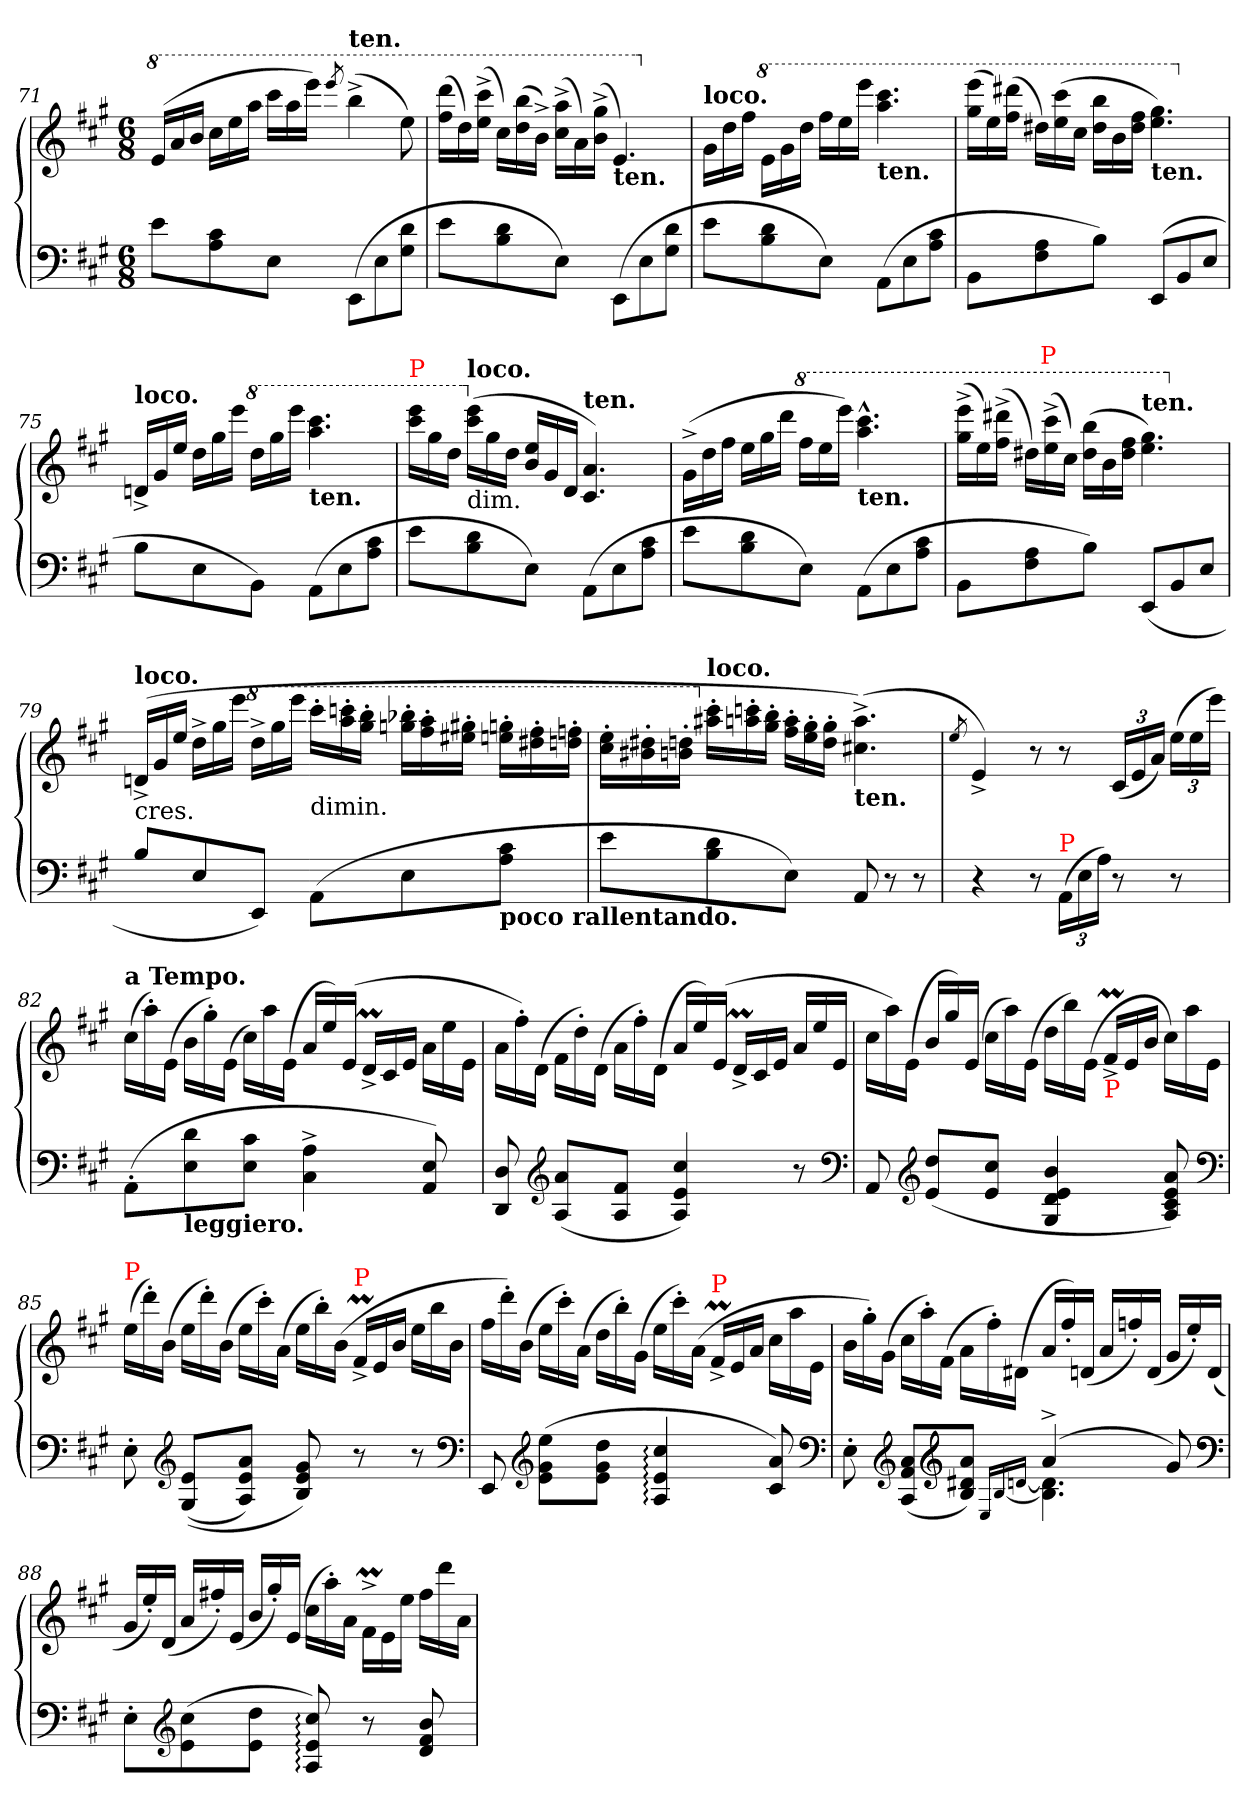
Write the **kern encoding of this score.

**kern	**kern
*part1	*part1
*staff2	*staff1
*clefF4	*clefG2
*k[f#c#g#]	*k[f#c#g#]
*A:	*A:
*M6/8	*M6/8
*	*8va
*	*Xtuplet
=71	=71
8eL	(>24ee/LL
.	24aa/
.	24bbJJ
8c# 8A	24ccc#\LL
.	24eee
.	24aaaJJ
8EJ	24cccc#LL
.	24aaa
.	24eeeeJJ)
.	8qeeee/
!	!LO:TX:a:B:t=ten.
(>8EEL	(>4bbb^<
8E	.
8d 8G#J	8eee)
=72	=72
8eL	(>24dddd 24fff#LL
.	24ddd)
.	(>24cccc#^< 24eee^<JJ
8d 8B	24ccc#LL)
.	(>24bbb 24ddd
.	24bb^<JJ)
8EJ)	(>24aaa^< 24ccc#^<LL
.	24aa)
.	(>24ggg#^< 24bb^<JJ
!	!LO:TX:b:B:t=ten.
(>8EEL	4.ee)
8E	.
8d 8G#J	.
=73	=73
*	*X8va
!	!LO:TX:a:B:t=loco.
8eL	24g#\LL
.	24dd\
.	24ff#JJ
*	*8va
8d 8B	24ee\LL
.	24gg#\
.	24dddJJ
8EJ)	24fff#LL
.	24eee
.	24eeeeJJ
!	!LO:TX:b:B:t=ten.
(>8AAL	4.cccc# 4.aaa
8E	.
8c# 8AJ	.
=74	=74
8BBL	(>24eeee 24ggg#LL
.	24eee)
.	(>24dddd#X 24fff#JJ
8A 8F#	24ddd#XLL)
.	(>24cccc# 24eee
.	24ccc#JJ
8BJ)	24bbb 24ddd#LL
.	24bb
.	24fff# 24ddd#JJ
!	!LO:TX:b:B:t=ten.
(>8EE/L	4.ggg# 4.eee)
8BB/	.
8E/J	.
=75	=75
*	*X8va
!	!LO:TX:a:B:t=loco.
8BL	24dn^</LL
.	24g#/
.	24eeJJ
8E	24ddLL
.	24gg#
.	24eeeJJ
*	*8va
8BBJ)	24dddLL
.	24ggg#
.	24eeeeJJ
!	!LO:TX:b:B:t=ten.
(>8AA\L	4.cccc# 4.aaa
8E	.
8c# 8AJ	.
=76	=76
!	!LO:TX:a:color=red:t=P
8eL	24eeee\ 24cccc#\LL
.	24ggg#\
.	24dddJJ
*	*X8va
!	!LO:TX:c:t=dim.
!	!LO:TX:a:B:t=loco.
8d\ 8B\	(>24eee 24ccc#LL
.	24gg#
.	24ddJJ
8EJ)	24ee/ 24b/LL
.	24g#
.	24d/JJ
!	!LO:TX:a:B:t=ten.
(>8AAL	4.a 4.c#)
8E	.
8c# 8AJ	.
=77	=77
8eL	(>24g#^<LL
.	24dd
.	24ff#JJ
8d 8B	24eeLL
.	24gg#
.	24dddJJ
*	*8va
8EJ)	24fff#LL
.	24eee
.	24eeeeJJ)
!	!LO:TX:b:B:t=ten.
(>8AAL	4.cccc#^^> 4.aaa^^>
8E	.
8c# 8AJ	.
=78	=78
8BBL	(>24eeee^<\ 24ggg#^<\LL
.	24eee)
.	(>24dddd#X^< 24fff#^<JJ
8A 8F#	24ddd#X\LL)
!	!LO:TX:a:color=red:t=P
.	(>24cccc#^< 24eee^<
.	24ccc#JJ)
8BJ)	(>24bbb\ 24ddd#\LL
.	24bb
.	24fff# 24ddd#JJ
!	!LO:TX:a:B:t=ten.
(>8EE/L	4.ggg# 4.eee)
8BB/	.
8EJ	.
=79	=79
*	*X8va
!	!LO:TX:c:t=cres.
!	!LO:TX:a:B:t=loco.
8BL	(>24dn^>LL
.	24g#
.	24eeJJ
8E	24dd^<LL
.	24gg#
.	24eeeJJ
*	*8va
8EEJ)	24ddd^<LL
.	24ggg#
.	24eeeeJJ
!	!LO:TX:c:t=dimin.
(>8AAL	24cccc#'>LL
.	24ccccn'> 24aaa'>
.	24bbb'> 24ggg#'>JJ
8E	24bbb-X'> 24gggn'>LL
.	24aaa'> 24fff#'>
.	24ggg#X'> 24eee#X'>JJ
!LO:TX:b:B:t=poco rallentando.	!
8c# 8AJ	24gggn'> 24eeen'>LL
.	24fff#'> 24ddd#X'>
.	24fffn'> 24dddn'>JJ
=80	=80
8eL	24eee'> 24ccc#'>LL
.	24ddd#X'> 24bb#X'>
.	24dddn'> 24bbn'>JJ
*	*X8va
!	!LO:TX:a:B:t=loco.
8d 8B	24ccc#'> 24aa#X'>LL
.	24cccn'> 24aan'>
.	24bb'> 24gg#'>JJ
8EJ)	24aa'> 24ff#'>LL
.	24gg#'> 24ee'>
.	24gg#'> 24dd'>JJ
!	!LO:TX:b:B:t=ten.
8AA	(>4.aa^> 4.cc#X^>)
8r	.
8r	.
=81	=81
.	8qee/
!	!LO:N:vis=4
4r	8e^<)
.	8ryy
8r	8r
*Xbrackettup	*
!LO:TX:a:color=red:t=P	!
(>24AALL	8r
24E	.
24AJJ)	.
*	*tuplet
*	*Xbrackettup
8r	(<24c#/LL
.	24e/
.	24aJJ)
8r	(>24eeLL
.	24ee
.	24eeeJJ)
=82	=82
*	*Xtuplet
!	!LO:TX:a:B:t=a Tempo.
(>8AA'>\L	(>24cc#\LL
.	24aa'>)
.	(>24eJJ
!LO:TX:b:B:t=leggiero.	!
8d\ 8E\	24b\LL
.	24gg#'>\)
.	(>24eJJ
8c#\ 8E\J	24cc#\LL)
.	24aa
.	(<24eJJ
4A^<\ 4C#^<\	24aLL
.	24ee)
.	(>24eJJ
.	24dM^<LL
.	24c#
.	24eJJ
8E/ 8AA/)	24a\LL
.	24ee\
.	24eJJ
=83	=83
8D 8DD	24a\LL
.	24ff#'>)
.	(>24d\JJ
*clefG2	*
(>8a 8AL	24f#\LL
.	24dd'>)
.	(>24dJJ
8f# 8AJ	24a\LL
.	24ff#'>\)
.	(<24dJJ
4cc# 4e 4A)	24aLL
.	24ee)
.	(<24eJJ
.	24dM^<LL
.	24c#
.	24eJJ
8r	24aLL
.	24ee
.	24eJJ
*clefF4	*
=84	=84
8AA	24cc#\LL
.	24aa)
.	(<24eJJ
*clefG2	*
(>8dd 8eL	24b/LL
.	24gg#)
.	(<24eJJ
8cc# 8eJ	24cc#\LL
.	24aa\)
.	(>24eJJ
4b 4e 4d 4G#	24dd\LL
.	24bb\)
.	(<24eJJ
!	!LO:TX:b:color=red:t=P
.	24f#M^<LL
.	24e
.	24bJJ
8a 8e 8c# 8A)	24cc#\LL)
.	24aa
.	24eJJ
*clefF4	*
=85	=85
!	!LO:TX:a:color=red:t=P
8E'>	(>24eeLL
.	24ddd'>)
.	(>24bJJ
*clefG2	*
(<(>8e/ 8G#/L	24eeLL
.	24ddd'>)
.	(>24bJJ
8a/ 8e/ 8A/J)	24eeLL
.	24ccc#'>)
.	(>24aJJ
8g#/ 8e/ 8B/)	24eeLL
.	24bb'>)
.	(>24bJJ
!	!LO:TX:a:color=red:t=P
8r	24f#M^</LL
.	24e/
.	24bJJ
8r	24eeLL
.	24bb
.	24bJJ
*clefF4	*
=86	=86
8EE	24ff#LL
.	24ddd'>)
.	(>24bJJ
*clefG2	*
(>8ee\ 8g#\ 8e\L	24eeLL
.	24ccc#'>)
.	(>24aJJ
8dd\ 8g#\ 8e\J	24ddLL
.	24bb'>)
.	(>24g#JJ
4cc#: 4e: 4A:	24eeLL
.	24ccc#'>)
.	(>24aJJ
!	!LO:TX:a:color=red:t=P
.	24f#M^</LL
.	24e/
.	24aJJ
8a 8c#)	24cc#LL
.	24aa
.	24eJJ
*clefF4	*
=87	=87
*^	*
8E'>\	4ryy	24bLL
.	.	24gg#'>)
.	.	(>24g#JJ
*clefG2	*	*
(<8a/ 8f#/ 8A/L	.	24cc#LL
.	.	24aa'>)
.	.	(>24f#JJ
*clefG2	*	*
8a/ 8d#X/ 8B/J)	8ryy	24a\LL
.	.	24ff#'>)
.	.	(<24d#XJJ
16qqE/LL	.	.
[16qqB/	.	.
[16qqdn/JJ	.	.
(>4a^>	4.dn] 4.B]	24a/LL
.	.	24ff#'</)
.	.	(<24dnJJ
.	.	24a/LL
.	.	24ffn'<)
.	.	(<24dJJ
8g#)	.	24g#/LL
.	.	24ee'</)
.	.	(<24dJJ
*v	*v	*
*clefF4	*
=88	=88
8E'>\L	24g#/LL
.	24ee'</)
.	(<24dJJ
*clefG2	*
(>8cc# 8e	24a/LL
.	24ff#X'</)
.	(<24eJJ
8dd 8eJ	24b/LL
.	24gg#'</)
.	(>24eJJ
8cc#:/ 8e:/ 8A:/)	24cc#LL
.	24aa'>)
.	24aJJ
8r	24f#M^<\LL
.	24e
.	24eeJJ
8b/ 8f#/ 8d/	24ff#LL
.	24ddd
.	24aJJ
=	=
*-	*-
